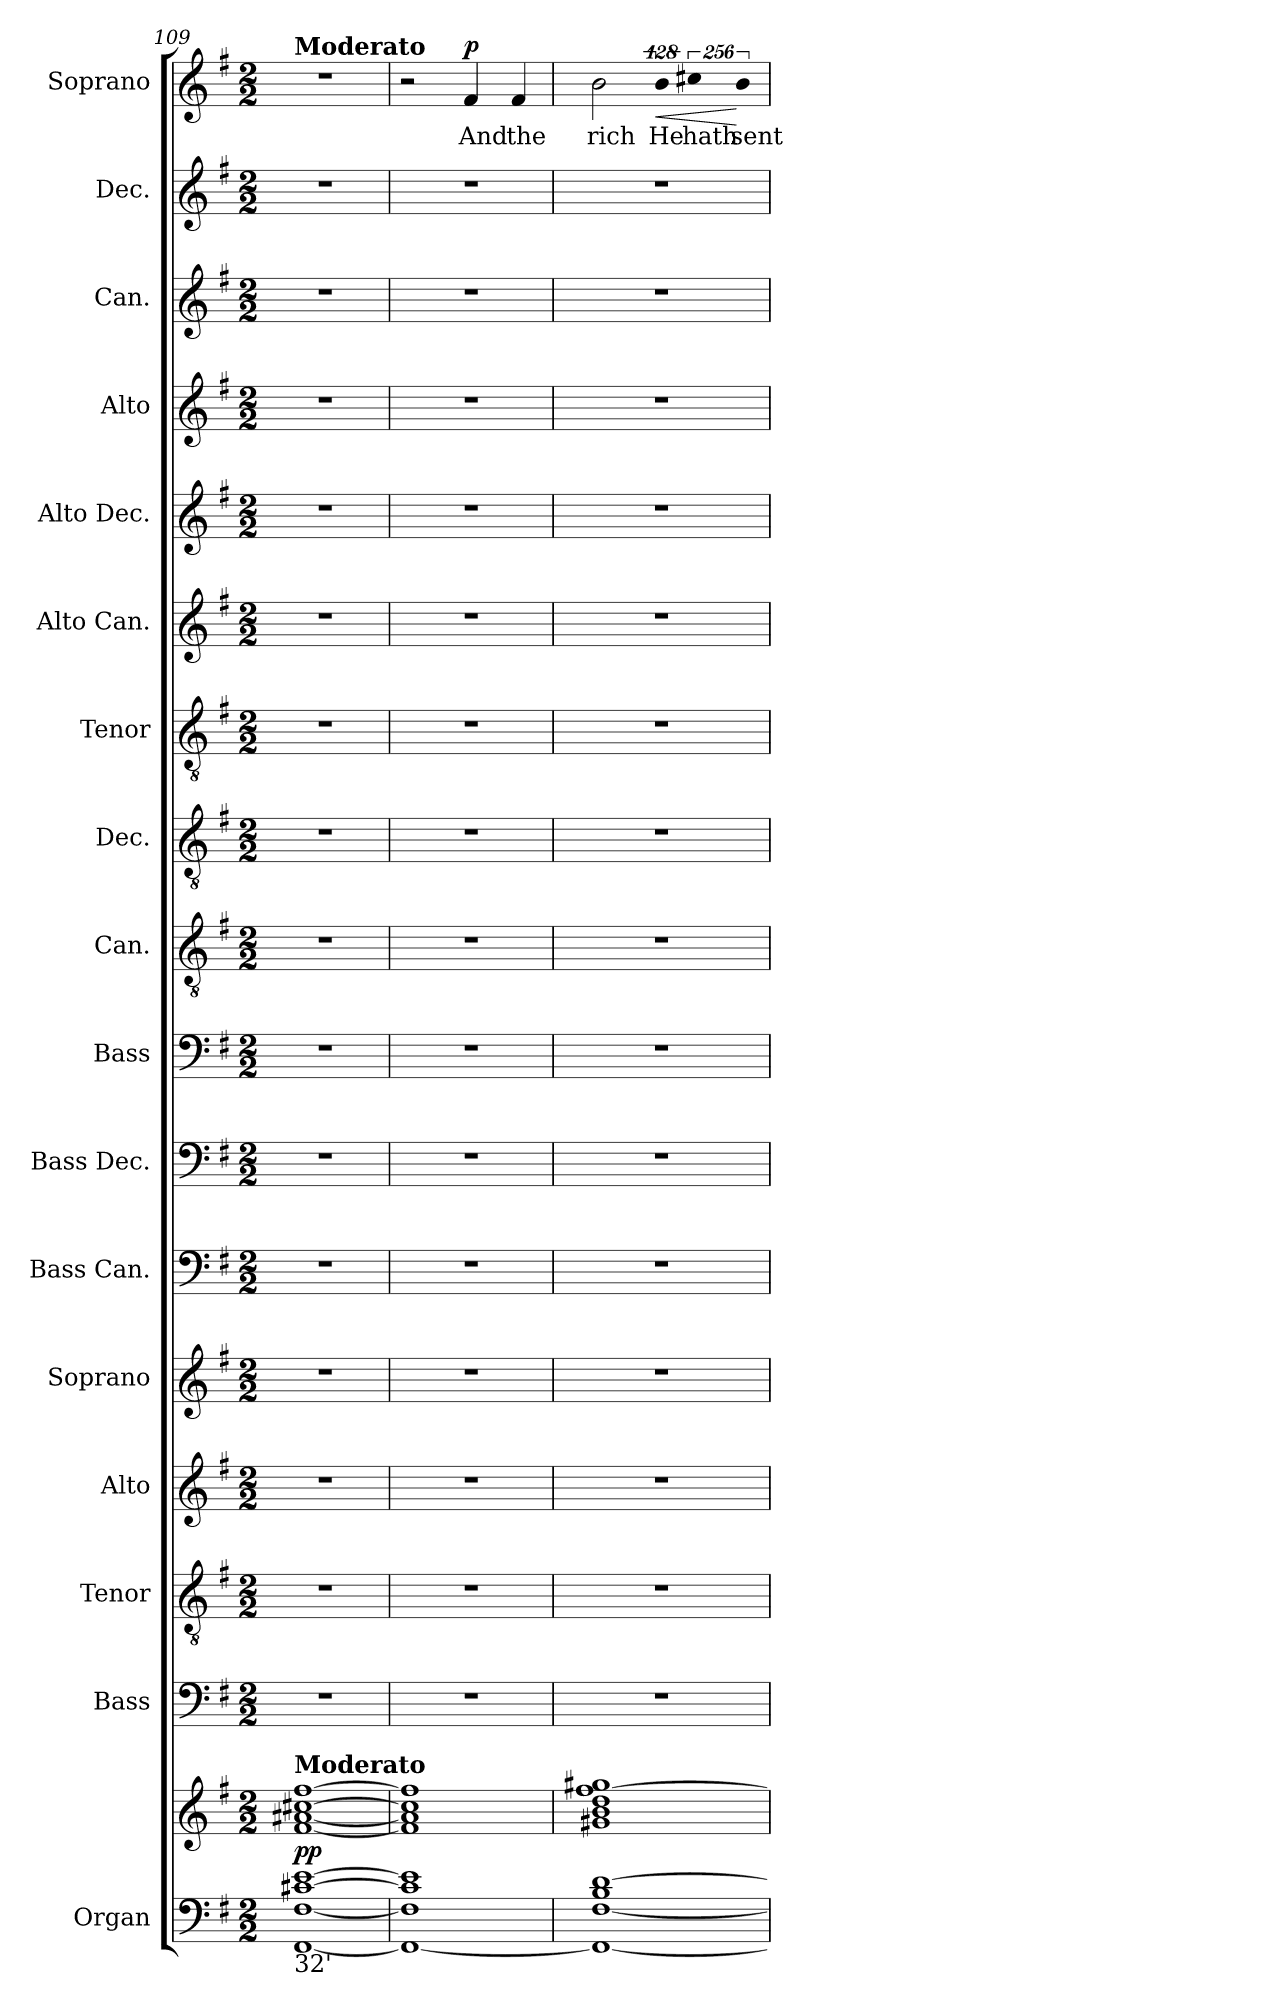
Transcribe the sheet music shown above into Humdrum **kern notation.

**kern	**kern	**dynam	**kern	**kern	**kern	**kern	**kern	**kern	**kern	**kern	**kern	**kern	**kern	**kern	**kern	**kern	**kern	**kern	**text	**dynam
*part17	*part17	*part17	*part16	*part15	*part14	*part13	*part12	*part11	*part10	*part9	*part8	*part7	*part6	*part5	*part4	*part3	*part2	*part1	*part1	*part1
*staff18	*staff17	*staff17/18	*staff16	*staff15	*staff14	*staff13	*staff12	*staff11	*staff10	*staff9	*staff8	*staff7	*staff6	*staff5	*staff4	*staff3	*staff2	*staff1	*staff1	*staff1
*I"Organ	*	*	*I"Bass	*I"Tenor	*I"Alto	*I"Soprano	*I"Bass Can.	*I"Bass Dec.	*I"Bass	*I"Can.	*I"Dec.	*I"Tenor	*I"Alto Can.	*I"Alto Dec.	*I"Alto	*I"Can.	*I"Dec.	*I"Soprano	*	*
*I'Org.	*	*	*I'B.	*I'T.	*I'A.	*I'S.	*I'B.   Can.	*I'Dec.	*I'B.	*	*I'Dec.	*I'T.	*I'A.   Can.	*I'Dec.	*I'A.	*	*I'Dec.	*I'S.	*	*
!!LO:PB:g=z
*clefF4	*clefG2	*	*clefF4	*clefGv2	*clefG2	*clefG2	*clefF4	*clefF4	*clefF4	*clefGv2	*clefGv2	*clefGv2	*clefG2	*clefG2	*clefG2	*clefG2	*clefG2	*clefG2	*	*
*	*	*	*	*ITrd7c12	*	*	*	*	*	*ITrd7c12	*ITrd7c12	*ITrd7c12	*	*	*	*	*	*	*	*
*k[f#]	*k[f#]	*	*k[f#]	*k[f#]	*k[f#]	*k[f#]	*k[f#]	*k[f#]	*k[f#]	*k[f#]	*k[f#]	*k[f#]	*k[f#]	*k[f#]	*k[f#]	*k[f#]	*k[f#]	*k[f#]	*	*
*G:	*G:	*	*G:	*G:	*G:	*G:	*G:	*G:	*G:	*G:	*G:	*G:	*G:	*G:	*G:	*G:	*G:	*G:	*	*
*M2/2	*M2/2	*	*M2/2	*M2/2	*M2/2	*M2/2	*M2/2	*M2/2	*M2/2	*M2/2	*M2/2	*M2/2	*M2/2	*M2/2	*M2/2	*M2/2	*M2/2	*M2/2	*	*
*MM100	*MM100	*	*MM100	*MM100	*MM100	*MM100	*MM100	*MM100	*MM100	*MM100	*MM100	*MM100	*MM100	*MM100	*MM100	*MM100	*MM100	*MM100	*	*
=109	=109	=109	=109	=109	=109	=109	=109	=109	=109	=109	=109	=109	=109	=109	=109	=109	=109	=109	=109	=109
!	!	!	!	!	!	!	!	!	!	!	!	!	!	!	!	!	!	!LO:TX:a:B:t=Moderato	!	!
!	!LO:TX:a:B:t=Moderato	!	!	!	!	!	!	!	!	!	!	!	!	!	!	!	!	!	!	!
!LO:TX:b:t=32'	!	!	!	!	!	!	!	!	!	!	!	!	!	!	!	!	!	!	!	!
[1FF#i [1F#i [1c#Xi [1ei	[1f#i [1a#Xi [1cc#Xi [1ff#i	pp	1r	1r	1r	1r	1r	1r	1r	1r	1r	1r	1r	1r	1r	1r	1r	1r	.	.
=110	=110	=110	=110	=110	=110	=110	=110	=110	=110	=110	=110	=110	=110	=110	=110	=110	=110	=110	=110	=110
*	*^	*	*	*	*	*	*	*	*	*	*	*	*	*	*	*	*	*	*	*
1FF#i_ 1F#i] 1c#i] 1ei]	1f#i] 1a#i] 1cc#i] 1ff#i]	2ryy	.	1r	1r	1r	1r	1r	1r	1r	1r	1r	1r	1r	1r	1r	1r	1r	2r	.	.
!	!	!	!	!	!	!	!	!	!	!	!	!	!	!	!	!	!	!	!	!LO:LY:b:color=#000000	!
.	.	2ryy	.	.	.	.	.	.	.	.	.	.	.	.	.	.	.	.	4f#i/	And	p
!	!	!	!	!	!	!	!	!	!	!	!	!	!	!	!	!	!	!	!	!LO:LY:b:color=#000000	!
.	.	.	.	.	.	.	.	.	.	.	.	.	.	.	.	.	.	.	4f#i/	the	.
*	*v	*v	*	*	*	*	*	*	*	*	*	*	*	*	*	*	*	*	*	*	*
=111	=111	=111	=111	=111	=111	=111	=111	=111	=111	=111	=111	=111	=111	=111	=111	=111	=111	=111	=111	=111
!	!	!	!	!	!	!	!	!	!	!	!	!	!	!	!	!	!	!	!LO:LY:b:color=#000000	!
1FF#i_ [1F#i 1Bi [1di	1g#Xi 1bi 1ddi [1ff#i 1gg#Xi	.	1r	1r	1r	1r	1r	1r	1r	1r	1r	1r	1r	1r	1r	1r	1r	2bi\	rich	.
!	!	!	!	!	!	!	!	!	!	!	!	!	!	!	!	!	!	!LO:N:vis=4	!	!
!	!	!	!	!	!	!	!	!	!	!	!	!	!	!	!	!	!	!	!LO:LY:b:color=#000000	!LO:HP:b
.	.	.	.	.	.	.	.	.	.	.	.	.	.	.	.	.	.	512%85bi\	He	<
!	!	!	!	!	!	!	!	!	!	!	!	!	!	!	!	!	!	!LO:N:vis=4	!	!
!	!	!	!	!	!	!	!	!	!	!	!	!	!	!	!	!	!	!	!LO:LY:b:color=#000000	!
.	.	.	.	.	.	.	.	.	.	.	.	.	.	.	.	.	.	1024%171cc#Xi\	hath	.
!	!	!	!	!	!	!	!	!	!	!	!	!	!	!	!	!	!	!LO:N:vis=4	!	!
!	!	!	!	!	!	!	!	!	!	!	!	!	!	!	!	!	!	!	!LO:LY:b:color=#000000	!
.	.	.	.	.	.	.	.	.	.	.	.	.	.	.	.	.	.	1024%171bi\	sent	[
=	=	=	=	=	=	=	=	=	=	=	=	=	=	=	=	=	=	=	=	=
*-	*-	*-	*-	*-	*-	*-	*-	*-	*-	*-	*-	*-	*-	*-	*-	*-	*-	*-	*-	*-
